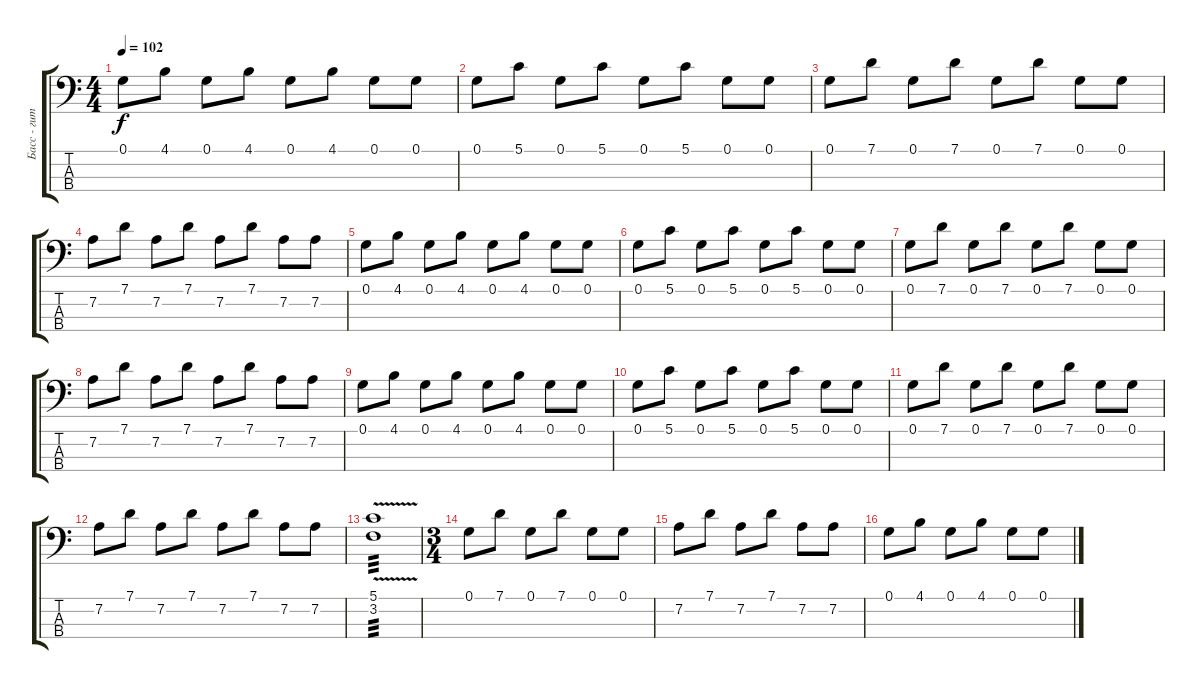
\track ("Басс - гитара" "Басс - гит") {instrument acousticbass}
\staff {score tabs}
\tuning (G2 D2 A1 E1) {hide}
\ts (4 4)
\tempo 102
\clef f4
\ks c
0.1.8{dy f} 4.1.8 0.1.8 4.1.8 0.1.8 4.1.8 0.1.8 0.1.8 |
0.1.8 5.1.8 0.1.8 5.1.8 0.1.8 5.1.8 0.1.8 0.1.8 |
0.1.8 7.1.8 0.1.8 7.1.8 0.1.8 7.1.8 0.1.8 0.1.8 |
7.2.8 7.1.8 7.2.8 7.1.8 7.2.8 7.1.8 7.2.8 7.2.8 |
0.1.8 4.1.8 0.1.8 4.1.8 0.1.8 4.1.8 0.1.8 0.1.8 |
0.1.8 5.1.8 0.1.8 5.1.8 0.1.8 5.1.8 0.1.8 0.1.8 |
0.1.8 7.1.8 0.1.8 7.1.8 0.1.8 7.1.8 0.1.8 0.1.8 |
7.2.8 7.1.8 7.2.8 7.1.8 7.2.8 7.1.8 7.2.8 7.2.8 |
0.1.8 4.1.8 0.1.8 4.1.8 0.1.8 4.1.8 0.1.8 0.1.8 |
0.1.8 5.1.8 0.1.8 5.1.8 0.1.8 5.1.8 0.1.8 0.1.8 |
0.1.8 7.1.8 0.1.8 7.1.8 0.1.8 7.1.8 0.1.8 0.1.8 |
7.2.8 7.1.8 7.2.8 7.1.8 7.2.8 7.1.8 7.2.8 7.2.8 |
(5.1{v} 3.2).1{tp 3} |
\ts (3 4)
0.1.8 7.1.8 0.1.8 7.1.8 0.1.8 0.1.8 |
7.2.8 7.1.8 7.2.8 7.1.8 7.2.8 7.2.8 |
0.1.8 4.1.8 0.1.8 4.1.8 0.1.8 0.1.8
